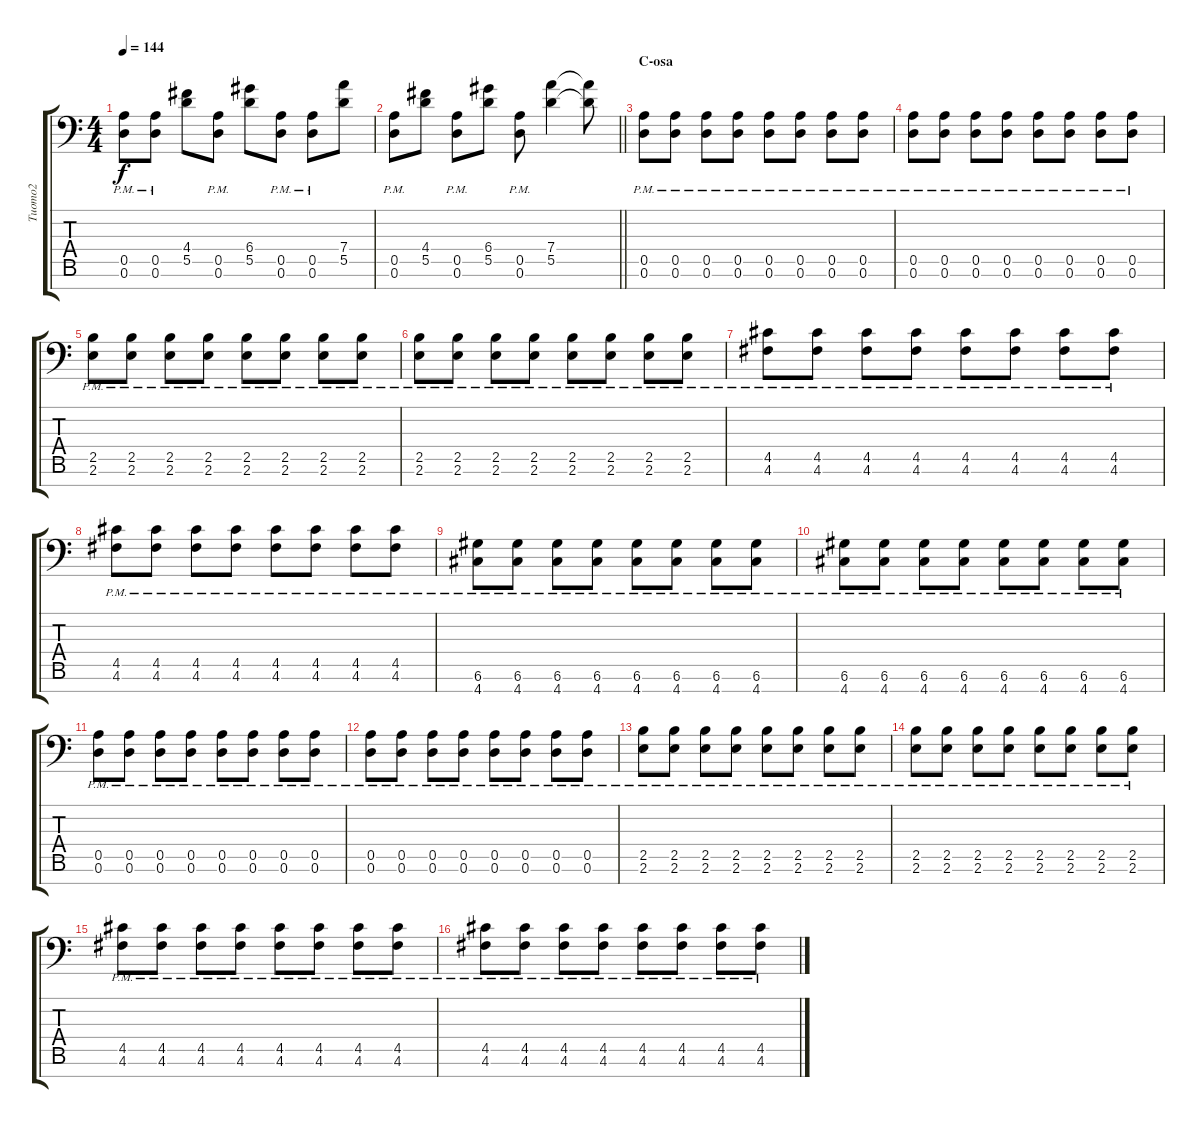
\track ("Tuomo2" "Tuomo2") {instrument distortionguitar}
\staff {score tabs}
\tuning (E4 B3 G3 D3 A2 D2 A1) {hide}
\ts (4 4)
\tempo 144
\clef f4
\ks c
(0.5{pm} 0.6{pm}).8{dy f} (0.5{pm} 0.6{pm}).8 (4.4 5.5).8 (0.5{pm} 0.6{pm}).8 (6.4 5.5).8 (0.5{pm} 0.6{pm}).8 (0.5{pm} 0.6{pm}).8 (7.4 5.5).8 |
\barLineRight lightlight
(0.5{pm} 0.6{pm}).8 (4.4 5.5).8 (0.5{pm} 0.6{pm}).8 (6.4 5.5).8 (0.5{pm} 0.6{pm}).8 (7.4 5.5).4 (7.4{t} 5.5{t}).8 |
\section ("" "C-osa")
(0.5{pm} 0.6{pm}).8 (0.5{pm} 0.6{pm}).8 (0.5{pm} 0.6{pm}).8 (0.5{pm} 0.6{pm}).8 (0.5{pm} 0.6{pm}).8 (0.5{pm} 0.6{pm}).8 (0.5{pm} 0.6{pm}).8 (0.5{pm} 0.6{pm}).8 |
(0.5{pm} 0.6{pm}).8 (0.5{pm} 0.6{pm}).8 (0.5{pm} 0.6{pm}).8 (0.5{pm} 0.6{pm}).8 (0.5{pm} 0.6{pm}).8 (0.5{pm} 0.6{pm}).8 (0.5{pm} 0.6{pm}).8 (0.5{pm} 0.6{pm}).8 |
(2.5{pm} 2.6{pm}).8 (2.5{pm} 2.6{pm}).8 (2.5{pm} 2.6{pm}).8 (2.5{pm} 2.6{pm}).8 (2.5{pm} 2.6{pm}).8 (2.5{pm} 2.6{pm}).8 (2.5{pm} 2.6{pm}).8 (2.5{pm} 2.6{pm}).8 |
(2.5{pm} 2.6{pm}).8 (2.5{pm} 2.6{pm}).8 (2.5{pm} 2.6{pm}).8 (2.5{pm} 2.6{pm}).8 (2.5{pm} 2.6{pm}).8 (2.5{pm} 2.6{pm}).8 (2.5{pm} 2.6{pm}).8 (2.5{pm} 2.6{pm}).8 |
(4.5{pm} 4.6{pm}).8 (4.5{pm} 4.6{pm}).8 (4.5{pm} 4.6{pm}).8 (4.5{pm} 4.6{pm}).8 (4.5{pm} 4.6{pm}).8 (4.5{pm} 4.6{pm}).8 (4.5{pm} 4.6{pm}).8 (4.5{pm} 4.6{pm}).8 |
(4.5{pm} 4.6{pm}).8 (4.5{pm} 4.6{pm}).8 (4.5{pm} 4.6{pm}).8 (4.5{pm} 4.6{pm}).8 (4.5{pm} 4.6{pm}).8 (4.5{pm} 4.6{pm}).8 (4.5{pm} 4.6{pm}).8 (4.5{pm} 4.6{pm}).8 |
(6.6{pm} 4.7{pm}).8 (6.6{pm} 4.7{pm}).8 (6.6{pm} 4.7{pm}).8 (6.6{pm} 4.7{pm}).8 (6.6{pm} 4.7{pm}).8 (6.6{pm} 4.7{pm}).8 (6.6{pm} 4.7{pm}).8 (6.6{pm} 4.7{pm}).8 |
(6.6{pm} 4.7{pm}).8 (6.6{pm} 4.7{pm}).8 (6.6{pm} 4.7{pm}).8 (6.6{pm} 4.7{pm}).8 (6.6{pm} 4.7{pm}).8 (6.6{pm} 4.7{pm}).8 (6.6{pm} 4.7{pm}).8 (6.6{pm} 4.7{pm}).8 |
(0.5{pm} 0.6{pm}).8 (0.5{pm} 0.6{pm}).8 (0.5{pm} 0.6{pm}).8 (0.5{pm} 0.6{pm}).8 (0.5{pm} 0.6{pm}).8 (0.5{pm} 0.6{pm}).8 (0.5{pm} 0.6{pm}).8 (0.5{pm} 0.6{pm}).8 |
(0.5{pm} 0.6{pm}).8 (0.5{pm} 0.6{pm}).8 (0.5{pm} 0.6{pm}).8 (0.5{pm} 0.6{pm}).8 (0.5{pm} 0.6{pm}).8 (0.5{pm} 0.6{pm}).8 (0.5{pm} 0.6{pm}).8 (0.5{pm} 0.6{pm}).8 |
(2.5{pm} 2.6{pm}).8 (2.5{pm} 2.6{pm}).8 (2.5{pm} 2.6{pm}).8 (2.5{pm} 2.6{pm}).8 (2.5{pm} 2.6{pm}).8 (2.5{pm} 2.6{pm}).8 (2.5{pm} 2.6{pm}).8 (2.5{pm} 2.6{pm}).8 |
(2.5{pm} 2.6{pm}).8 (2.5{pm} 2.6{pm}).8 (2.5{pm} 2.6{pm}).8 (2.5{pm} 2.6{pm}).8 (2.5{pm} 2.6{pm}).8 (2.5{pm} 2.6{pm}).8 (2.5{pm} 2.6{pm}).8 (2.5{pm} 2.6{pm}).8 |
(4.5{pm} 4.6{pm}).8 (4.5{pm} 4.6{pm}).8 (4.5{pm} 4.6{pm}).8 (4.5{pm} 4.6{pm}).8 (4.5{pm} 4.6{pm}).8 (4.5{pm} 4.6{pm}).8 (4.5{pm} 4.6{pm}).8 (4.5{pm} 4.6{pm}).8 |
(4.5{pm} 4.6{pm}).8 (4.5{pm} 4.6{pm}).8 (4.5{pm} 4.6{pm}).8 (4.5{pm} 4.6{pm}).8 (4.5{pm} 4.6{pm}).8 (4.5{pm} 4.6{pm}).8 (4.5{pm} 4.6{pm}).8 (4.5{pm} 4.6{pm}).8
